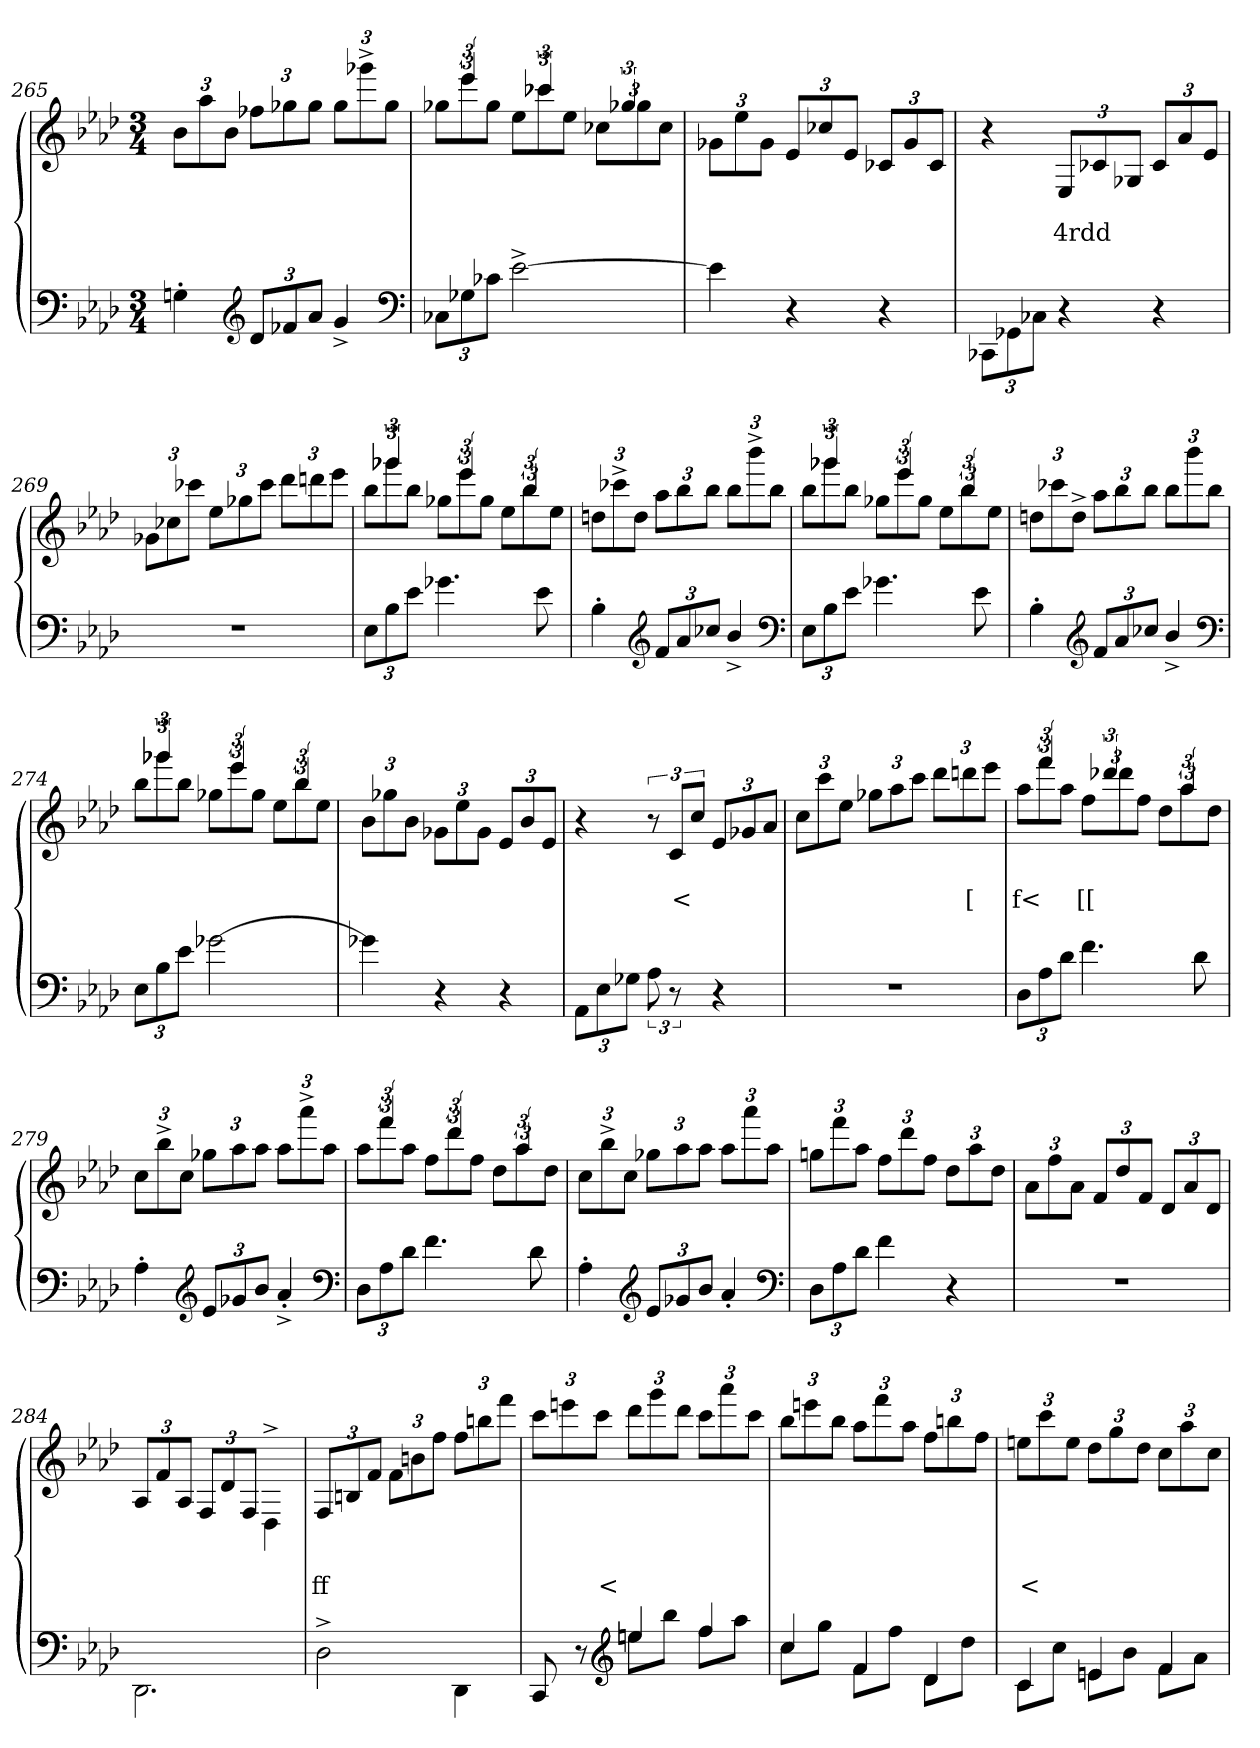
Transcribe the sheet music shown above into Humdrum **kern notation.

**kern	**kern	**text	**text
*part2	*part1	*part1	*part1
*staff2	*staff1	*staff1	*staff1
*clefF4	*clefG2	*	*
*k[b-e-a-d-]	*k[b-e-a-d-]	*	*
*M3/4	*M3/4	*	*
=265	=265	=265	=265
4Gn'>	12b-L	.	.
.	12aa-	.	.
.	12b-J	.	.
*clefG2	*	*	*
12d-L	12ff-XL	.	.
12f-X	12gg-X	.	.
12a-J	12gg-J	.	.
4g^>	12gg-L	.	.
.	12ggg-^>	.	.
.	12gg-J	.	.
*clefF4	*	*	*
=266	=266	=266	=266
*	*^	*	*
12C-XL	12ryy	12gg-L	.	.
12G-X	6eee-	12eee-	.	.
12c-J	.	12gg-J	.	.
[2e-^>	12ryy	12ee-L	.	.
.	6ccc-X	12ccc-	.	.
.	.	12ee-J	.	.
.	12ryy	12cc-L	.	.
.	6gg-X/	12gg-	.	.
.	.	12cc-J	.	.
*	*v	*v	*	*
=267	=267	=267	=267
4e-]	12g-X\L	.	.
.	12ee-	.	.
.	12g-J	.	.
4r	12e-L	.	.
.	12cc-X	.	.
.	12e-J	.	.
4r	12c-L	.	.
.	12g-	.	.
.	12c-J	.	.
=268	=268	=268	=268
12CC-X\L	4r	.	>
12GG-X	.	.	.
12C-J	.	.	.
4r	12E-L	.	4rdd
.	12c-X	.	.
.	12G-XJ	.	.
4r	12c-L	.	.
.	12a-	.	.
.	12e-J	.	.
=269	=269	=269	=269
2.r	12g-XL	.	.
.	12cc-X	.	.
.	12ccc-J	.	.
.	12ee-L	.	.
.	12gg-	.	.
.	12ccc-J	.	.
.	12ddd-L	.	.
.	12dddn	.	.
.	12eee-J	.	.
=270	=270	=270	=270
*	*^	*	*
12E-L	12ryy	12bb-L	.	.
12B-	6ggg-X	12ggg-	.	.
12e-J	.	12bb-J	.	.
4.g-X	12ryy	12gg-L	.	.
.	6eee-	12eee-	.	.
.	.	12gg-J	.	.
.	12ryy	12ee-L	.	.
.	6bb-	12bb-	.	.
8e-	.	.	.	.
.	.	12ee-J	.	.
*	*v	*v	*	*
=271	=271	=271	=271
4B-'>	12ddnL	.	.
.	12ccc-X^>	.	.
.	12ddJ	.	.
*clefG2	*	*	*
12fL	12aa-L	.	.
12a-	12bb-	.	.
12cc-XJ	12bb-J	.	.
4b-^>/	12bb-L	.	.
.	12bbb-^>	.	.
.	12bb-J	.	.
*clefF4	*	*	*
=272	=272	=272	=272
*	*^	*	*
12E-L	12ryy	12bb-L	.	.
12B-	6ggg-X/	12ggg-	.	.
12e-J	.	12bb-J	.	.
4.g-X	12ryy	12gg-L	.	.
.	6eee-/	12eee-	.	.
.	.	12gg-J	.	.
.	12ryy	12ee-L	.	.
.	6bb-/	12bb-	.	.
8e-	.	.	.	.
.	.	12ee-J	.	.
*	*v	*v	*	*
=273	=273	=273	=273
4B-'>	12ddnL	.	.
.	12ccc-X	.	.
.	12dd^>J	.	.
*clefG2	*	*	*
12fL	12aa-L	.	.
12a-	12bb-	.	.
12cc-XJ	12bb-J	.	.
4b-^>/	12bb-L	.	.
.	12bbb-	.	.
.	12bb-J	.	.
*clefF4	*	*	*
=274	=274	=274	=274
*	*^	*	*
12E-L	12ryy	12bb-L	.	.
12B-	6ggg-X/	12ggg-	.	.
12e-J	.	12bb-J	.	.
[2g-X	12ryy	12gg-L	.	.
.	6eee-/	12eee-	.	.
.	.	12gg-J	.	.
.	12ryy	12ee-L	.	.
.	6bb-/	12bb-	.	.
.	.	12ee-J	.	.
*	*v	*v	*	*
=275	=275	=275	=275
4g-X]	12b-L	.	.
.	12gg-X	.	.
.	12b-J	.	.
4r	12g-\L	.	.
.	12ee-	.	.
.	12g-J	.	.
4r	12e-L	.	.
.	12b-	.	.
.	12e-J	.	.
=276	=276	=276	=276
12AA-L	4r	.	<
12E-	.	.	.
12G-XJ	.	.	.
12A-	12r	.	.
12r	12cL	.	<
12ryy	12ccJ	.	.
4r	12e-L	.	.
.	12g-X	.	.
.	12a-J	.	.
=277	=277	=277	=277
2.r	12ccL	.	.
.	12ccc	.	.
.	12ee-J	.	.
.	12gg-XL	.	.
.	12aa-	.	.
.	12cccJ	.	.
.	12ddd-L	.	.
.	12dddn	.	[
.	12eee-J	.	.
=278	=278	=278	=278
*	*^	*	*
12D-L	12ryy	12aa-L	.	f<
12A-	6fff/	12fff	.	.
12d-J	.	12aa-J	.	.
4.f	12ryy	12ffL	.	[[
.	6ddd-X/	12ddd-	.	.
.	.	12ffJ	.	.
.	12ryy	12dd-L	.	.
.	6aa-/	12aa-	.	.
8d-	.	.	.	.
.	.	12dd-J	.	.
*	*v	*v	*	*
=279	=279	=279	=279
4A-'>	12ccL	.	.
.	12bb-^>	.	.
.	12ccJ	.	.
*clefG2	*	*	*
12e-L	12gg-XL	.	.
12g-X	12aa-	.	.
12b-J	12aa-J	.	.
4a-'>^>	12aa-L	.	.
.	12aaa-^>	.	.
.	12aa-J	.	.
*clefF4	*	*	*
=280	=280	=280	=280
*	*^	*	*
12D-L	12ryy	12aa-L	.	.
12A-	6fff/	12fff	.	.
12d-J	.	12aa-J	.	.
4.f	12ryy	12ffL	.	.
.	6ddd-/	12ddd-	.	.
.	.	12ffJ	.	.
.	12ryy	12dd-L	.	.
.	6aa-	12aa-	.	.
8d-	.	.	.	.
.	.	12dd-J	.	.
*	*v	*v	*	*
=281	=281	=281	=281
4A-'>	12ccL	.	.
.	12bb-^>	.	.
.	12ccJ	.	.
*clefG2	*	*	*
12e-L	12gg-XL	.	.
12g-X	12aa-	.	.
12b-J	12aa-J	.	.
4a-'>	12aa-L	.	.
.	12aaa-	.	.
.	12aa-J	.	.
*clefF4	*	*	*
=282	=282	=282	=282
12D-L	12ggnL	.	.
12A-	12fff	.	.
12d-J	12aa-J	.	.
4f	12ffL	.	.
.	12ddd-	.	.
.	12ffJ	.	.
4r	12dd-L	.	.
.	12aa-	.	.
.	12dd-J	.	.
=283	=283	=283	=283
2.r	12a-L	.	.
.	12ff	.	.
.	12a-J	.	.
.	12fL	.	.
.	12dd-	.	.
.	12fJ	.	.
.	12d-L	.	.
.	12a-	.	.
.	12d-J	.	.
=284	=284	=284	=284
2.DD-\	12A-/L	.	.
.	12f\	.	.
.	12A-/J	.	.
.	12FL	.	.
.	12d-	.	.
.	12FJ	.	.
.	4D-^>\	.	.
=285	=285	=285	=285
2D-^>	12F/L	.	ff
.	12Bn/	.	.
.	12f\J	.	.
.	12fL	.	.
.	12bn	.	.
.	12ffJ	.	.
4DD-\	12ffL	.	.
.	12bbn	.	.
.	12fffJ	.	.
=286	=286	=286	=286
*^	*	*	*
4ryy	8CC/	12cccL	.	.
.	.	12eeen	.	.
.	8r	.	.	.
.	.	12cccJ	.	<
*clefG2	*	*	*	*
4een	8eenL	12ddd-L	.	.
.	.	12ggg	.	.
.	8bb-J	.	.	.
.	.	12ddd-J	.	.
4ff	8ffL	12cccL	.	.
.	.	12aaa-	.	.
.	8aa-J	.	.	.
.	.	12cccJ	.	.
=287	=287	=287	=287	=287
4cc/	8cc\L	12bb-L	.	.
.	.	12eeen	.	.
.	8ggJ	.	.	.
.	.	12bb-J	.	.
4f/	8f\L	12aa-L	.	.
.	.	12fff	.	.
.	8ffJ	.	.	.
.	.	12aa-J	.	.
4d-/	8d-\L	12ffL	.	.
.	.	12bbn	.	.
.	8dd-J	.	.	.
.	.	12ffJ	.	.
=288	=288	=288	=288	=288
4c/	8c\L	12eenL	.	<
.	.	12ccc	.	.
.	8ccJ	.	.	.
.	.	12eeJ	.	.
4en/	8en\L	12dd-L	.	.
.	.	12gg	.	.
.	8b-J	.	.	.
.	.	12dd-J	.	.
4f/	8f\L	12ccL	.	.
.	.	12aa-	.	.
.	8a-J	.	.	.
.	.	12ccJ	.	.
*v	*v	*	*	*
=	=	=	=
*-	*-	*-	*-
